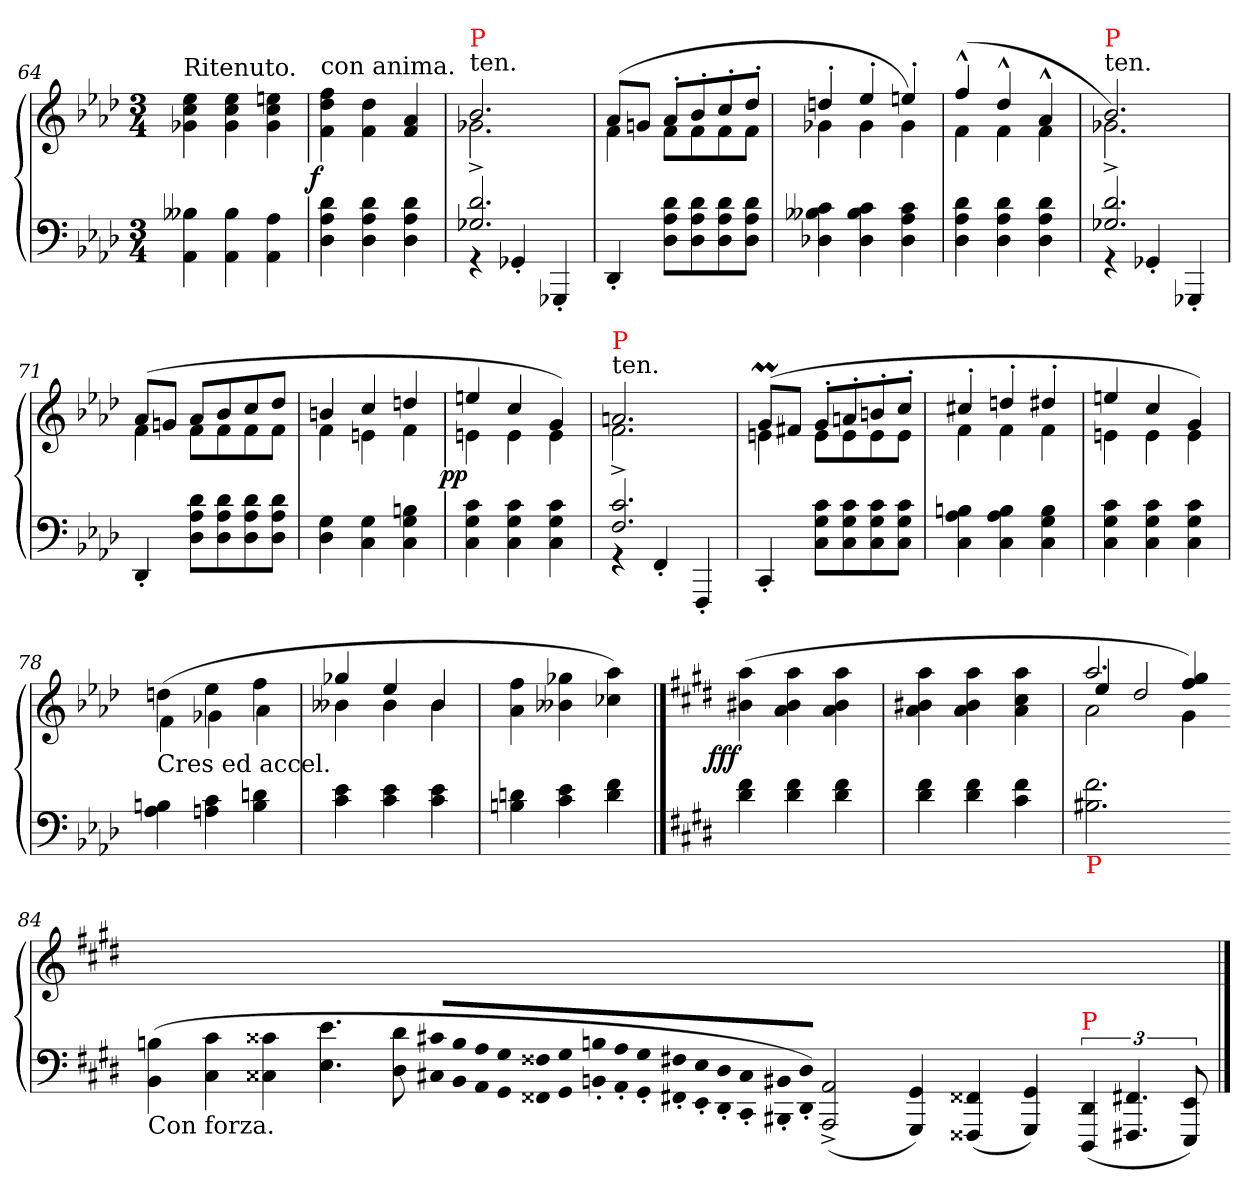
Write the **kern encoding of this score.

**kern	**kern	**dynam
*part1	*part1	*part1
*staff2	*staff1	*staff1/2
*clefF4	*clefG2	*
*k[b-e-a-d-]	*k[b-e-a-d-]	*
*M3/4	*M3/4	*
=64	=64	=64
!	!LO:TX:a:t=Ritenuto.	!
4B--X 4AA-	4ee- 4cc 4g-X	.
4B-- 4AA-	4ee- 4cc 4g-	.
4A- 4AA-	4een 4cc 4g-	.
=65	=65	=65
!	!LO:TX:a:t=con anima.	!
!	!	!LO:DY:rj
4d- 4A- 4D-	4ff 4dd- 4f	f
4d- 4A- 4D-	4dd-\ 4f\	.
4d- 4A- 4D-	4a- 4f	.
=66	=66	=66
*^	*^	*
!	!	!LO:TX:a:t=ten.	!	!
!	!	!LO:TX:a:color=red:t=P	!	!
2.d- 2.G-X	4rGG	2.b-	2.g-X^<	.
.	4GG-X'</	.	.	.
.	4GGG-X'</	.	.	.
*v	*v	*	*	*
=67	=67	=67	=67
4DD-'<	(8a-L	4f	.
.	8gnJ	.	.
8d- 8A- 8D-L	8a-'>L	8fL	.
8d- 8A- 8D-	8b-'>	8f	.
8d- 8A- 8D-	8cc'>	8f	.
8d- 8A- 8D-J	8dd-'>J	8fJ	.
=68	=68	=68	=68
4c 4B--X 4D-X	4ddn'>	4g-X	.
4c 4B-- 4D-	4ee-'>	4g-	.
4c 4A- 4D-	4een'>	4g-)	.
=69	=69	=69	=69
4d- 4A- 4D-	(>4ff^^>	4f	.
4d- 4A- 4D-	4dd-^^>	4f	.
4d- 4A- 4D-	4a-^^>	4f	.
=70	=70	=70	=70
*^	*	*	*
!	!	!LO:TX:a:t=ten.	!	!
!	!	!LO:TX:a:color=red:t=P	!	!
2.d- 2.G-X	4rGG	2.b-	2.g-X^<)	.
.	4GG-X'</	.	.	.
.	4GGG-X'</	.	.	.
*v	*v	*	*	*
=71	=71	=71	=71
4DD-'<	(>8a-L	4f	.
.	8gnJ	.	.
8d- 8A- 8D-L	8a-L	8fL	.
8d- 8A- 8D-	8b-	8f	.
8d- 8A- 8D-	8cc	8f	.
8d- 8A- 8D-J	8dd-J	8fJ	.
=72	=72	=72	=72
4G 4D-	4bn	4f	.
4G 4C	4cc	4en	.
4Bn 4G 4C	4ddn	4f	.
=73	=73	=73	=73
!	!	!	!LO:DY:rj
4c 4G 4C	4een	4en	pp
4c 4G 4C	4cc	4e	.
4c 4G 4C	4g)	4e	.
=74	=74	=74	=74
*^	*	*	*
!	!	!LO:TX:a:t=ten.	!	!
!	!	!LO:TX:a:color=red:t=P	!	!
2.c 2.F	4rGG	2.an	2.f^<	.
.	4FF'</	.	.	.
.	4FFF'</	.	.	.
*v	*v	*	*	*
=75	=75	=75	=75
4CC'<	(>8gmL	4en	.
.	8f#XJ	.	.
8c 8G 8CL	8g'>L	8eL	.
8c 8G 8C	8an'>	8e	.
8c 8G 8C	8bn'>	8e	.
8c 8G 8CJ	8cc'>J	8eJ	.
=76	=76	=76	=76
4Bn 4A- 4C	4cc#X'>	4f	.
4B 4A- 4C	4ddn'>	4f	.
4B 4G 4C	4dd#X'>	4f	.
=77	=77	=77	=77
4c 4G 4C	4een	4en	.
4c 4G 4C	4cc	4e	.
4c 4G 4C	4g)	4e	.
=78	=78	=78	=78
!	!LO:TX:b:t=Cres ed accel.	!	!
4Bn 4A-	(>4ddn\	4f	.
4c 4An	4ee-\	4g-X	.
4dn 4B	4ff\	4a-	.
=79	=79	=79	=79
4e- 4c	4gg-X	4b--X	.
4e- 4c	4ee-	4b--	.
4e- 4c	4b--	4b--	.
*	*v	*v	*
=80	=80	=80
4dn 4Bn	4ff 4a-	.
4e- 4c	4gg-X 4b--X	.
4f 4d	4aa- 4cc-X)	.
==	==	==
*k[f#c#g#d#]	*k[f#c#g#d#]	*
!	!	!LO:DY:rj
4f# 4d#	(>4aa 4b#X	fff
4f# 4d#	4aa 4b# 4a	.
4f# 4d#	4aa 4b# 4a	.
=82	=82	=82
4f# 4d#	4aa 4b#X 4a	.
4f# 4d#	4aa 4b# 4a	.
4f# 4c#	4aa 4cc# 4a	.
=83	=83	=83
*	*^	*
*	*	*^	*
*	*	*	*^	*
!LO:TX:b:color=red:t=P	!	!	!	!	!
2.f# 2.B#X	2.aa	4ee/	2ryy	2a	.
.	.	2dd#/	.	.	.
.	.	.	4gg#/ 4ff#/)	4g#	.
=84-	=84-	=84-	=84-	=84-	=84-
!LO:TX:b:t=Con forza.	!	!	!	!	!
*	*v	*v	*v	*v	*
(>4BB! 4B!	2.ryy	.
4C#! 4c#!	.	.
4C##X! 4c##X!	.	.
4.E! 4.e!	2ryy	.
8D#! 8d#!	.	.
*Xtuplet	*	*
!LO:N:vis=8	!	!
20C#X! 20c#X!L	2.ryy	.
!LO:N:vis=8	!	!
20BB! 20B!	.	.
!LO:N:vis=8	!	!
20AA! 20A!	.	.
!LO:N:vis=8	!	!
20GG#! 20G#!	.	.
!LO:N:vis=8	!	!
20FF##X! 20F##X!	.	.
!LO:N:vis=8	!	!
20GG#! 20G#!	.	.
!LO:N:vis=8	!	!
20BBn!'< 20Bn!'<	.	.
!LO:N:vis=8	!	!
20AA!'< 20A!'<	.	.
!LO:N:vis=8	!	!
20GG#!'< 20G#!'<	.	.
!LO:N:vis=8	!	!
20FF#X!'< 20F#X!'<	.	.
!LO:N:vis=8	!	!
20EE!'< 20E!'<	.	.
!LO:N:vis=8	!	!
20DD#!'< 20D#!'<	.	.
!LO:N:vis=8	!	!
20CC#!'< 20C#!'<	.	.
!LO:N:vis=8	!	!
20BBB#X!'< 20BB#X!'<	.	.
!LO:N:vis=8	!	!
20DD#!'< 20D#!'<J)	.	.
(<2AAA!^> 2AA!^>	2.ryy	.
4GGG#! 4GG#!)	.	.
(<4FFF##X! 4FF##X!	2ryy	.
4GGG#! 4GG#!)	.	.
*tuplet	*	*
!LO:TX:a:color=red:t=P	!	!
(<6DDD#! 6DD#!	6ryy	.
6.FFF#X! 6.FF#X!	6.ryy	.
12EEE! 12EE!)	12ryy	.
==	==	==
*-	*-	*-
